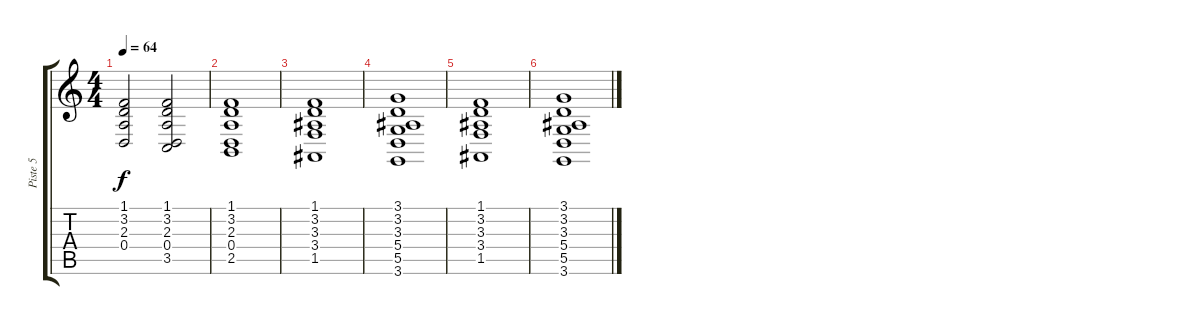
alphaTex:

\track ("Piste 5" "Piste 5") {instrument fx7echoes}
\staff {score tabs}
\tuning (E4 B3 G3 D3 A2 E2) {hide}
\ts (4 4)
\tempo 64
\clef g2
\ks c
(1.1 3.2 2.3 0.4).2{dy f} (1.1 3.2 2.3 0.4 3.5).2 |
(1.1 3.2 2.3 0.4 2.5).1 |
(1.1 3.2 3.3 3.4 1.5).1 |
(3.1 3.2 3.3 5.4 5.5 3.6).1 |
(1.1 3.2 3.3 3.4 1.5).1 |
(3.1 3.2 3.3 5.4 5.5 3.6).1
